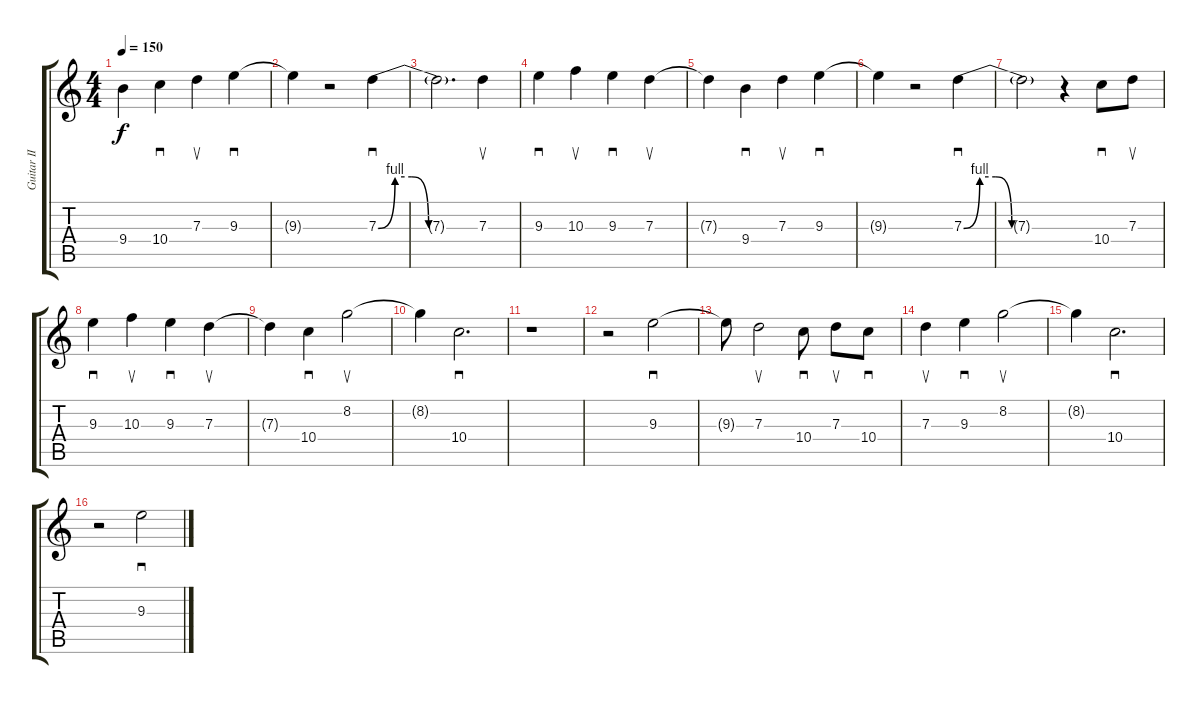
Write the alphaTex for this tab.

\track ("Guitar II" "Guitar II") {instrument overdrivenguitar}
\staff {score tabs}
\tuning (E4 B3 G3 D3 A2 E2) {hide}
\ts (4 4)
\tempo 150
\clef g2
\ks c
9.4{t}.4{dy f} 10.4.4{sd} 7.3.4{su} 9.3.4{sd} |
9.3{t}.4 r.2 7.3{be (custom 0 0 10 4 20 4 30 0 60 0)}.4{sd} |
7.3{t}.2{d} 7.3.4{su} |
9.3.4{sd} 10.3.4{su} 9.3.4{sd} 7.3.4{su} |
7.3{t}.4 9.4.4{sd} 7.3.4{su} 9.3.4{sd} |
9.3{t}.4 r.2 7.3{be (custom 0 0 10 4 20 4 30 0 60 0)}.4{sd} |
7.3{t}.2 r.4 10.4.8{sd} 7.3.8{su} |
9.3.4{sd} 10.3.4{su} 9.3.4{sd} 7.3.4{su} |
7.3{t}.4 10.4.4{sd} 8.2.2{su} |
8.2{t}.4 10.4.2{d sd} |
r.1 |
r.2 9.3.2{sd} |
9.3{t}.8 7.3.2{su} 10.4.8{sd} 7.3.8{su} 10.4.8{sd} |
7.3.4{su} 9.3.4{sd} 8.2.2{su} |
8.2{t}.4 10.4.2{d sd} |
r.2 9.3.2{sd}
